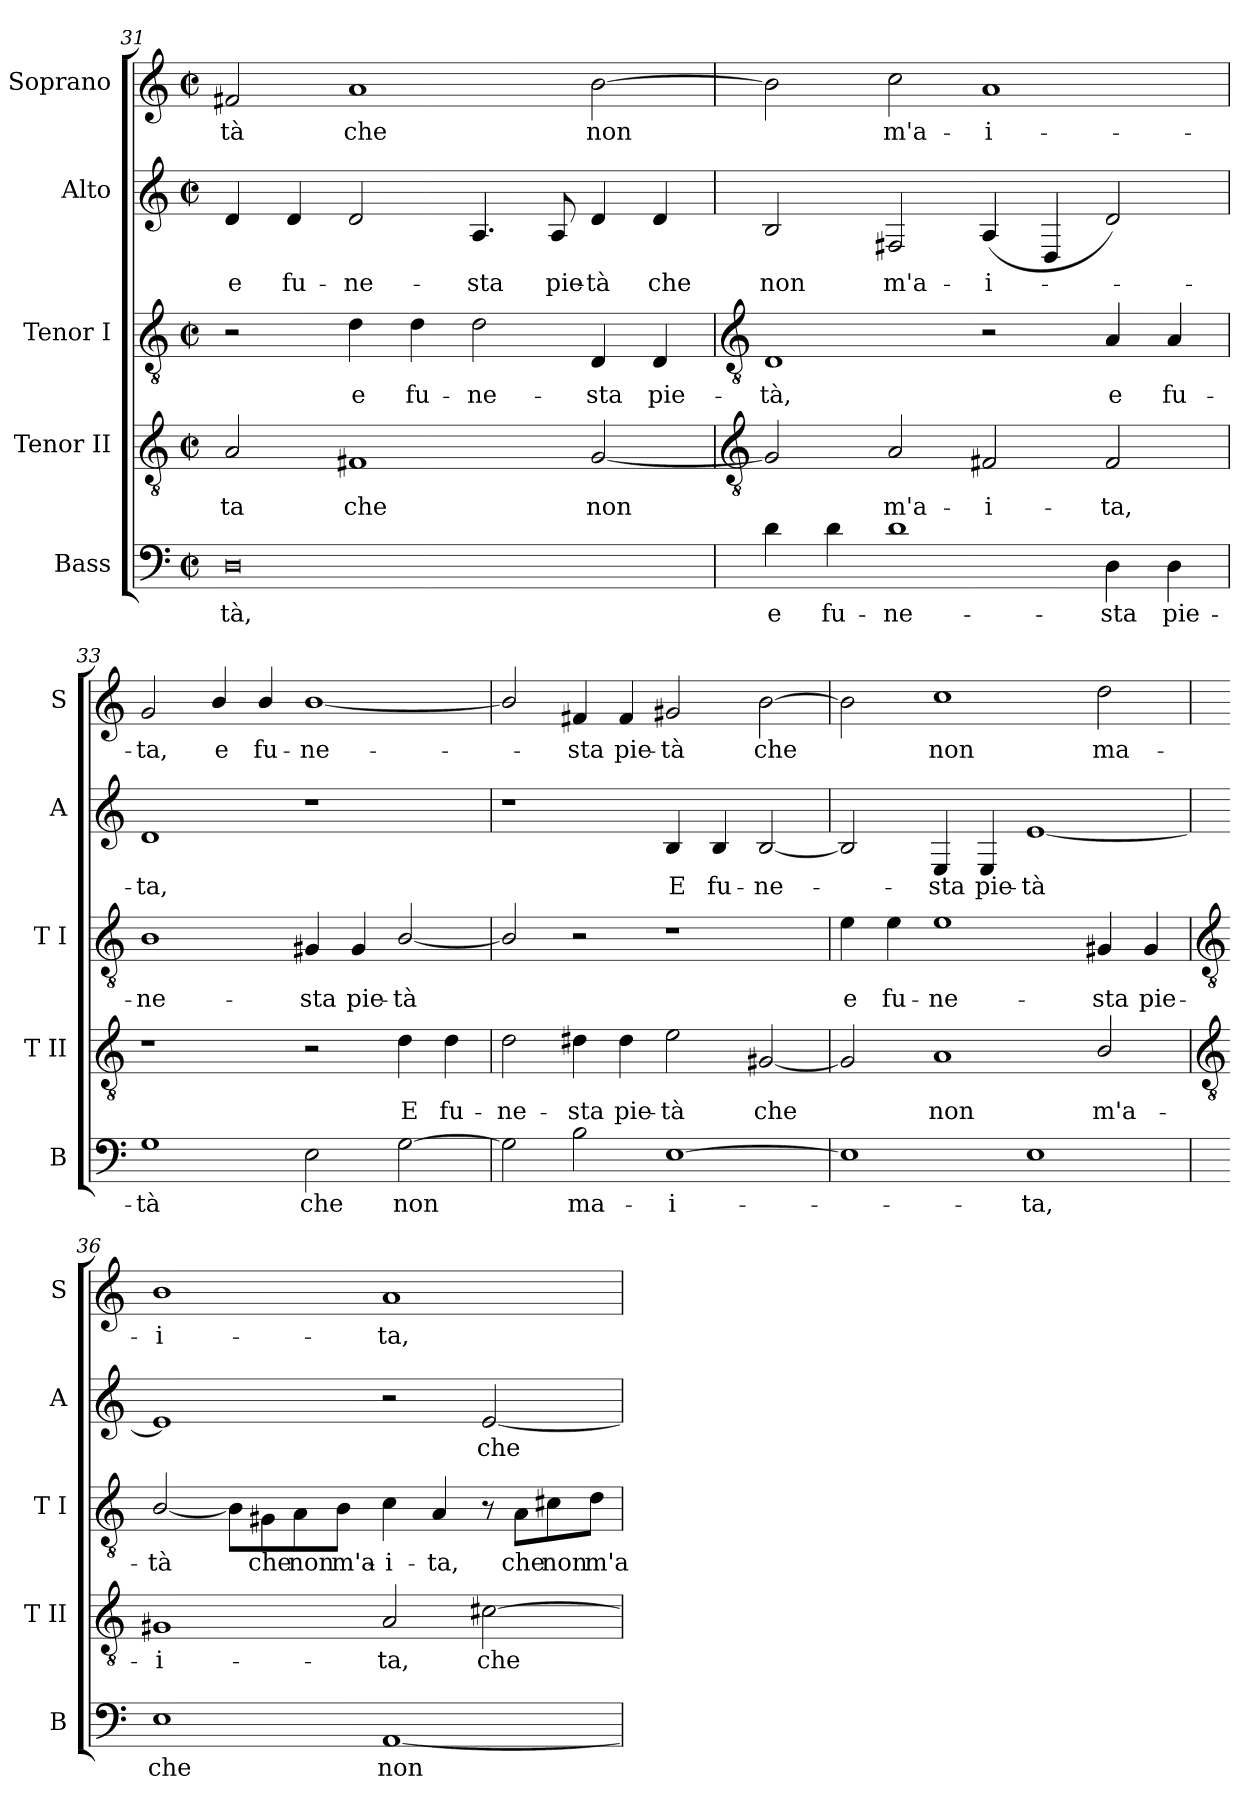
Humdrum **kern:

**kern	**text	**kern	**text	**kern	**text	**kern	**text	**kern	**text
*part5	*part5	*part4	*part4	*part3	*part3	*part2	*part2	*part1	*part1
*staff5	*staff5	*staff4	*staff4	*staff3	*staff3	*staff2	*staff2	*staff1	*staff1
*I"Bass	*	*I"Tenor II	*	*I"Tenor I	*	*I"Alto	*	*I"Soprano	*
*I'B	*	*I'T II	*	*I'T I	*	*I'A	*	*I'S	*
*clefF4	*	*clefGv2	*	*clefGv2	*	*clefG2	*	*clefG2	*
*k[]	*	*k[]	*	*k[]	*	*k[]	*	*k[]	*
*C:	*	*C:	*	*C:	*	*C:	*	*C:	*
*M4/2	*	*M4/2	*	*M4/2	*	*M4/2	*	*M4/2	*
*met(c|)	*	*met(c|)	*	*met(c|)	*	*met(c|)	*	*met(c|)	*
=31	=31	=31	=31	=31	=31	=31	=31	=31	=31
!	!LO:LY:b	!	!LO:LY:b	!	!	!	!LO:LY:b	!	!LO:LY:b
0D	-tà,	2A	-ta	2r	.	4d	e	2f#X	-tà
!	!	!	!	!	!	!	!LO:LY:b	!	!
.	.	.	.	.	.	4d	fu-	.	.
!	!	!	!LO:LY:b	!	!LO:LY:b	!	!LO:LY:b	!	!LO:LY:b
.	.	1F#X	che	4d	e	2d	-ne-	1a	che
!	!	!	!	!	!LO:LY:b	!	!	!	!
.	.	.	.	4d	fu-	.	.	.	.
!	!	!	!	!	!LO:LY:b	!	!LO:LY:b	!	!
.	.	.	.	2d	-ne-	4.A	-sta	.	.
!	!	!	!	!	!	!	!LO:LY:b	!	!
.	.	.	.	.	.	8A	pie-	.	.
!	!	!	!LO:LY:b	!	!LO:LY:b	!	!LO:LY:b	!	!LO:LY:b
.	.	[2G	non	4D	-sta	4d	-tà	[2b	non
!	!	!	!	!	!LO:LY:b	!	!LO:LY:b	!	!
.	.	.	.	4D	pie-	4d	che	.	.
!!LO:LB:g=z
=32	=32	=32	=32	=32	=32	=32	=32	=32	=32
*	*	*clefGv2	*	*clefGv2	*	*	*	*	*
!	!LO:LY:b	!	!	!	!LO:LY:b	!	!LO:LY:b	!	!
4d	e	2G]	.	1D	-tà,	2B	non	2b]	.
!	!LO:LY:b	!	!	!	!	!	!	!	!
4d	fu-	.	.	.	.	.	.	.	.
!	!LO:LY:b	!	!LO:LY:b	!	!	!	!LO:LY:b	!	!LO:LY:b
1d	-ne-	2A	m'a-	.	.	2F#X	m'a-	2cc	m'a-
!	!	!	!LO:LY:b	!	!	!	!LO:LY:b	!	!LO:LY:b
.	.	2F#X	-i-	2r	.	(<4A	-i-	1a	-i-
.	.	.	.	.	.	4D	.	.	.
!	!LO:LY:b	!	!LO:LY:b	!	!LO:LY:b	!	!	!	!
4D	-sta	2F#	-ta,	4A	e	2d)	.	.	.
!	!LO:LY:b	!	!	!	!LO:LY:b	!	!	!	!
4D	pie-	.	.	4A	fu-	.	.	.	.
=33	=33	=33	=33	=33	=33	=33	=33	=33	=33
!	!LO:LY:b	!	!	!	!LO:LY:b	!	!LO:LY:b	!	!LO:LY:b
1G	-tà	1r	.	1B	-ne-	1d	ta,	2g	-ta,
!	!	!	!	!	!	!	!	!	!LO:LY:b
.	.	.	.	.	.	.	.	4b/	e
!	!	!	!	!	!	!	!	!	!LO:LY:b
.	.	.	.	.	.	.	.	4b/	fu-
!	!LO:LY:b	!	!	!	!LO:LY:b	!	!	!	!LO:LY:b
2E	che	2r	.	4G#X	-sta	1r	.	[1b/	-ne-
!	!	!	!	!	!LO:LY:b	!	!	!	!
.	.	.	.	4G#	pie-	.	.	.	.
!	!LO:LY:b	!	!LO:LY:b	!	!LO:LY:b	!	!	!	!
[2G	non	4d	E	[2B/	-tà	.	.	.	.
!	!	!	!LO:LY:b	!	!	!	!	!	!
.	.	4d	fu-	.	.	.	.	.	.
=34	=34	=34	=34	=34	=34	=34	=34	=34	=34
!	!	!	!LO:LY:b	!	!	!	!	!	!
2G]	.	2d	-ne-	2B/]	.	1r	.	2b/]	.
!	!LO:LY:b	!	!LO:LY:b	!	!	!	!	!	!LO:LY:b
2B	ma-	4d#X	-sta	2r	.	.	.	4f#X	sta
!	!	!	!LO:LY:b	!	!	!	!	!	!LO:LY:b
.	.	4d#	pie-	.	.	.	.	4f#	pie-
!	!LO:LY:b	!	!LO:LY:b	!	!	!	!LO:LY:b	!	!LO:LY:b
[1E	-i-	2e	-tà	1r	.	4B	E	2g#X	-tà
!	!	!	!	!	!	!	!LO:LY:b	!	!
.	.	.	.	.	.	4B	fu-	.	.
!	!	!	!LO:LY:b	!	!	!	!LO:LY:b	!	!LO:LY:b
.	.	[2G#X	che	.	.	[2B	-ne-	[2b	che
=35	=35	=35	=35	=35	=35	=35	=35	=35	=35
!	!	!	!	!	!LO:LY:b	!	!	!	!
1E]	.	2G#]	.	4e	e	2B]	.	2b]	.
!	!	!	!	!	!LO:LY:b	!	!	!	!
.	.	.	.	4e	fu-	.	.	.	.
!	!	!	!LO:LY:b	!	!LO:LY:b	!	!LO:LY:b	!	!LO:LY:b
.	.	1A	non	1e	-ne-	4E	-sta	1cc	non
!	!	!	!	!	!	!	!LO:LY:b	!	!
.	.	.	.	.	.	4E	pie-	.	.
!	!LO:LY:b	!	!	!	!	!	!LO:LY:b	!	!
1E	ta,	.	.	.	.	[1e	-tà	.	.
!	!	!	!LO:LY:b	!	!LO:LY:b	!	!	!	!LO:LY:b
.	.	2B/	m'a-	4G#X	-sta	.	.	2dd	ma-
!	!	!	!	!	!LO:LY:b	!	!	!	!
.	.	.	.	4G#	pie-	.	.	.	.
!!LO:LB:g=z
=36	=36	=36	=36	=36	=36	=36	=36	=36	=36
*	*	*clefGv2	*	*clefGv2	*	*	*	*	*
!	!LO:LY:b	!	!LO:LY:b	!	!LO:LY:b	!	!	!	!LO:LY:b
1E	che	1G#X	-i-	[2B/	-tà	1e]	.	1b	-i-
.	.	.	.	8B\L]	.	.	.	.	.
!	!	!	!	!	!LO:LY:b	!	!	!	!
.	.	.	.	8G#X\	che	.	.	.	.
!	!	!	!	!	!LO:LY:b	!	!	!	!
.	.	.	.	8A\	non	.	.	.	.
!	!	!	!	!	!LO:LY:b	!	!	!	!
.	.	.	.	8B\J	m'a-	.	.	.	.
!	!LO:LY:b	!	!LO:LY:b	!	!LO:LY:b	!	!	!	!LO:LY:b
[1AA	non	2A	-ta,	4c	-i-	2r	.	1a	-ta,
!	!	!	!	!	!LO:LY:b	!	!	!	!
.	.	.	.	4A	-ta,	.	.	.	.
!	!	!	!LO:LY:b	!	!	!	!LO:LY:b	!	!
.	.	[2c#X	che	8r	.	[2e	che	.	.
!	!	!	!	!	!LO:LY:b	!	!	!	!
.	.	.	.	8A\L	che	.	.	.	.
!	!	!	!	!	!LO:LY:b	!	!	!	!
.	.	.	.	8c#X\	non	.	.	.	.
!	!	!	!	!	!LO:LY:b	!	!	!	!
.	.	.	.	8d\J	m'a-	.	.	.	.
=	=	=	=	=	=	=	=	=	=
*-	*-	*-	*-	*-	*-	*-	*-	*-	*-
